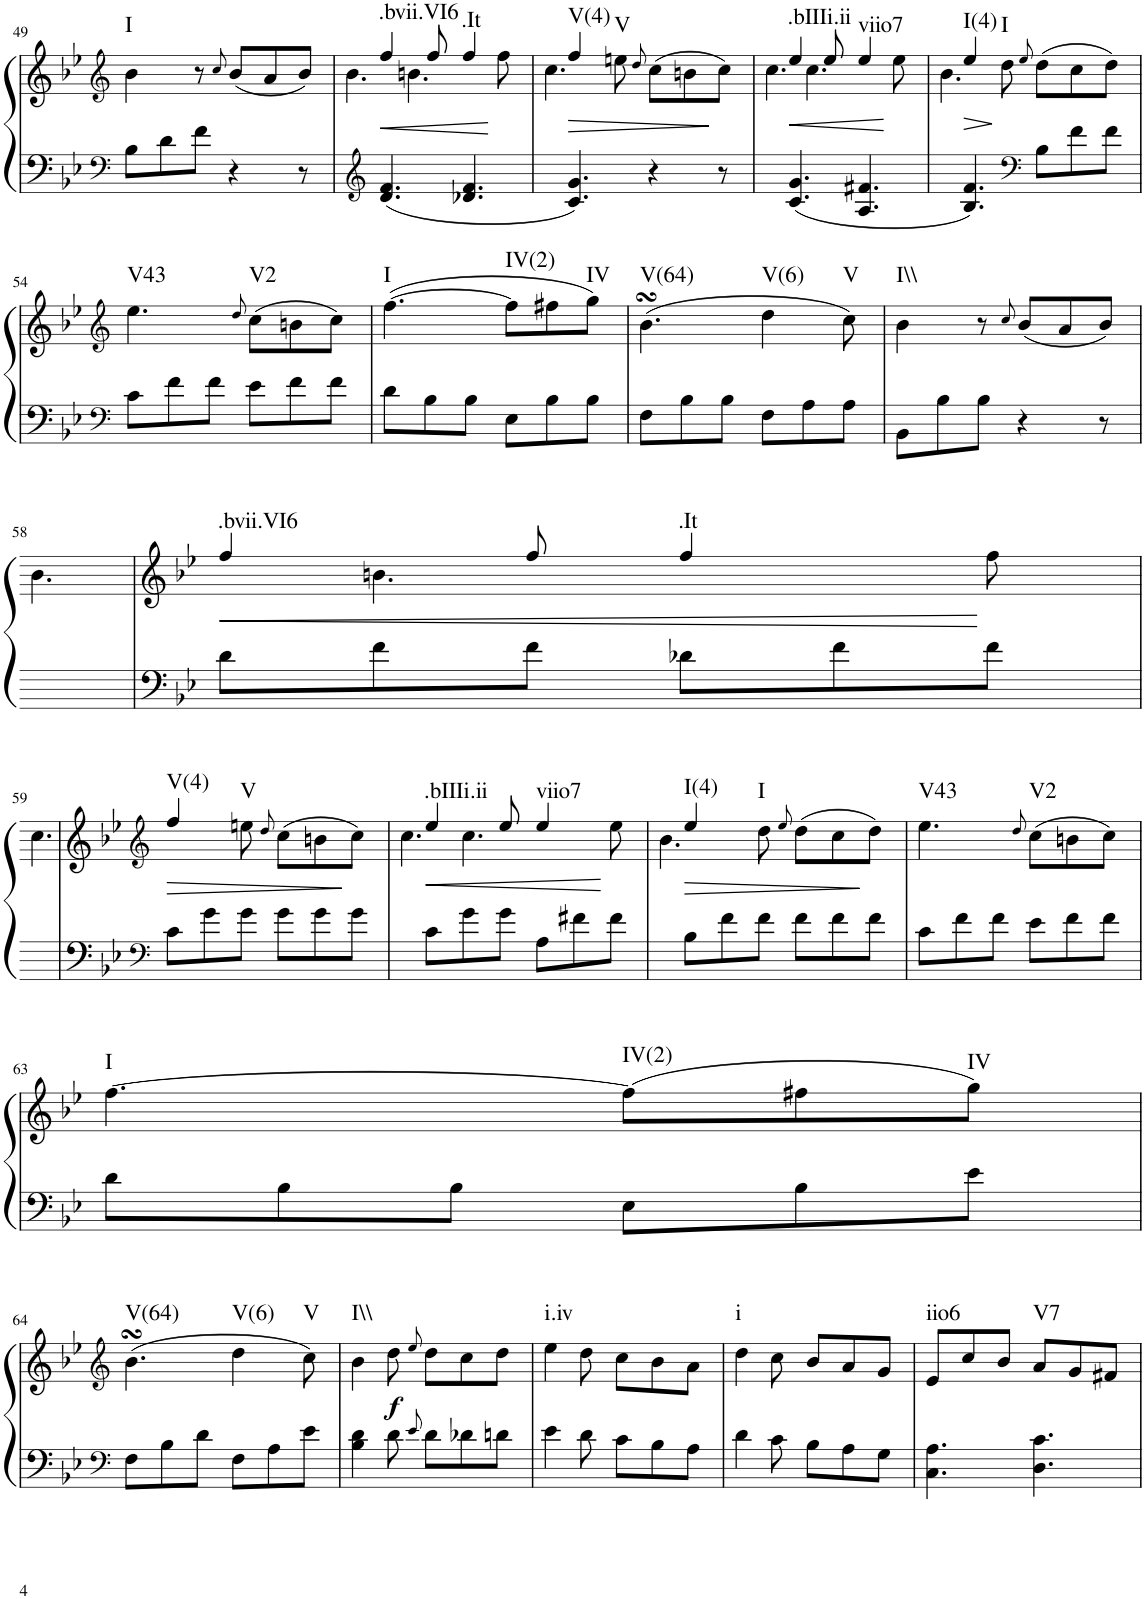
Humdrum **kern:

**kern	**kern	**dynam	**harte
*part1	*part1	*part1	*part1
*staff2	*staff1	*staff1/2	*
*I"Klavier linke Hand	*	*	*
!!LO:PB:g=z
*clefF4	*clefG2	*	*
*k[b-e-]	*k[b-e-]	*	*
*M6/8	*M6/8	*	*
=49	=49	=49	=49
!	!	!	!LO:H:kt=I
8B-\L	4b-\	.	N
8d\	.	.	.
8f\J	8r	.	.
.	8qcc/	.	.
4r	(8b-/L	.	.
.	8a/	.	.
8r	8b-/J)	.	.
=50	=50	=50	=50
!	!	!LO:HP:b	!LO:H:kt=.bvii.VI6
*	*^	*	*
4ryy	4ff/	4.b-\	<	N
*clefG2	*	*	*	*
4.d/ 4.f/	8ff/	.	.	.
!	!	!	!	!LO:H:kt=.It
.	4ff/	4.bn\	.	N
[8d-X/ [8f/	8ff\	.	[	.
=51	=51	=51	=51	=51
!	!	!	!LO:HP:b	!LO:H:kt=V(4)
4d-/] 4f/]	4ff/	4.cc\	>	N
!	!	!	!	!LO:H:kt=V
4.c/ 4.g/	8een\	.	.	N
.	8qdd/	.	.	.
.	(8cc\L	4ryy	.	.
.	8bn\	.	.	.
8r	8cc\J)	4.ryy	]	.
8ryy	4ryy	.	.	.
8r	.	.	.	.
=52	=52	=52	=52	=52
!	!	!	!LO:HP:b	!LO:H:kt=.bIIIi.ii
8r	4ee-/	4.cc\	<	N
8ryy	.	.	.	.
4.c/ 4.g/	8ee-/	.	.	.
!	!	!	!	!LO:H:kt=viio7
.	4ee-/	4.cc\	.	N
[8A/ [8f#X/	8ee-\	.	[	.
=53	=53	=53	=53	=53
!	!	!	!LO:HP:b	!LO:H:kt=I(4)
4A/] 4f#/]	4ee-/	4.b-\	>	N
!	!	!	!	!LO:H:kt=I
4.B-/ 4.f/	8dd\	.	]	N
.	8qee-/	.	.	.
.	(8dd\L	4ryy	.	.
.	8cc\	.	.	.
*clefF4	*	*	*	*
8B-\L	8dd\J)	4.ryy	.	.
8f\	4ryy	.	.	.
8f\J	.	.	.	.
*	*v	*v	*	*
!!LO:LB:g=z
=54	=54	=54	=54
*clefF4	*clefG2	*	*
!	!	!	!LO:H:kt=V43
8c\L	4.ee-\	.	N
8f\	.	.	.
8f\J	.	.	.
.	8qdd/	.	.
!	!	!	!LO:H:kt=V2
8e-\L	(8cc\L	.	N
8f\	8bn\	.	.
8f\J	8cc\J)	.	.
=55	=55	=55	=55
!	!	!	!LO:H:kt=I
8d\L	([4.ff\	.	N
8B-\	.	.	.
8B-\J	.	.	.
!	!	!	!LO:H:kt=IV(2)
8E-\L	8ff\L]	.	N
8B-\	8ff#X\	.	.
!	!	!	!LO:H:kt=IV
8B-\J	8gg\J)	.	N
=56	=56	=56	=56
!	!	!	!LO:H:kt=V(64)
8F\L	(4.b-sSSs\	.	N
8B-\	.	.	.
8B-\J	.	.	.
!	!	!	!LO:H:kt=V(6)
8F\L	4dd\	.	N
8A\	.	.	.
!	!	!	!LO:H:kt=V
8A\J	8cc\)	.	N
=57	=57	=57	=57
!	!	!	!LO:H:kt=I\\
8BB-\L	4b-\	.	N
8B-\	.	.	.
8B-\J	8r	.	.
.	8qcc/	.	.
4r	(8b-/L	.	.
.	8a/	.	.
8r	8b-/J)	.	.
!!LO:LB:g=z
=58	=58	=58	=58
!	!	!LO:HP:b	!LO:H:kt=.bvii.VI6
*	*^	*	*
4ryy	4ff/	4.b-\	<	N
8d\L	8ff/	.	.	.
!	!	!	!	!LO:H:kt=.It
8f\	4ff/	4.bn\	.	N
8f\J	.	.	.	.
8d-X\L	8ff\	.	[	.
8f\	4ryy	4ryy	.	.
8f\J	.	.	.	.
!!LO:LB:g=z	!!
=59	=59	=59	=59	=59
*	*clefG2	*	*	*
!	!	!	!LO:HP:b	!LO:H:kt=V(4)
4ryy	4ff/	4.cc\	>	N
*clefF4	*	*	*	*
!	!	!	!	!LO:H:kt=V
8c\L	8een\	.	.	N
.	8qdd/	.	.	.
8g\	(8cc\L	4ryy	.	.
8g\J	8bn\	.	.	.
8g\L	8cc\J)	4.ryy	]	.
8g\	4ryy	.	.	.
8g\J	.	.	.	.
=60	=60	=60	=60	=60
!	!	!	!LO:HP:b	!LO:H:kt=.bIIIi.ii
4ryy	4ee-/	4.cc\	<	N
8c\L	8ee-/	.	.	.
!	!	!	!	!LO:H:kt=viio7
8g\	4ee-/	4.cc\	.	N
8g\J	.	.	.	.
8A\L	8ee-\	.	[	.
8f#X\	4ryy	4ryy	.	.
8f#\J	.	.	.	.
=61	=61	=61	=61	=61
!	!	!	!LO:HP:b	!LO:H:kt=I(4)
4ryy	4ee-/	4.b-\	>	N
!	!	!	!	!LO:H:kt=I
8B-\L	8dd\	.	.	N
.	8qee-/	.	.	.
8f\	(8dd\L	4ryy	.	.
8f\J	8cc\	.	.	.
8f\L	8dd\J)	4.ryy	]	.
8f\	4ryy	.	.	.
8f\J	.	.	.	.
*	*v	*v	*	*
=62	=62	=62	=62
!	!	!	!LO:H:kt=V43
8c\L	4.ee-\	.	N
8f\	.	.	.
8f\J	.	.	.
.	8qdd/	.	.
!	!	!	!LO:H:kt=V2
8e-\L	(8cc\L	.	N
8f\	8bn\	.	.
8f\J	8cc\J)	.	.
!!LO:LB:g=z
=63	=63	=63	=63
!	!	!	!LO:H:kt=I
8d\L	[4.ff\	.	N
8B-\	.	.	.
8B-\J	.	.	.
!	!	!	!LO:H:kt=IV(2)
8E-\L	(8ff\L]	.	N
8B-\	8ff#X\	.	.
!	!	!	!LO:H:kt=IV
8e-\J	8gg\J)	.	N
!!LO:LB:g=z
=64	=64	=64	=64
*clefF4	*clefG2	*	*
!	!	!	!LO:H:kt=V(64)
8F\L	(4.b-sSSs\	.	N
8B-\	.	.	.
8d\J	.	.	.
!	!	!	!LO:H:kt=V(6)
8F\L	4dd\	.	N
8A\	.	.	.
!	!	!	!LO:H:kt=V
8e-\J	8cc\)	.	N
=65	=65	=65	=65
!	!	!	!LO:H:kt=I\\
4B-\ 4d\	4b-\	.	N
!	!	!LO:DY:b	!
8d\	8dd\	f	.
8qe-/	8qee-/	.	.
8d\L	8dd\L	.	.
8d-X\	8cc\	.	.
8dn\J	8dd\J	.	.
=66	=66	=66	=66
!	!	!	!LO:H:kt=i.iv
4e-\	4ee-\	.	N
8d\	8dd\	.	.
8c\L	8cc\L	.	.
8B-\	8b-\	.	.
8A\J	8a\J	.	.
=67	=67	=67	=67
!	!	!	!LO:H:kt=i
4d\	4dd\	.	N
8c\	8cc\	.	.
8B-\L	8b-/L	.	.
8A\	8a/	.	.
8G\J	8g/J	.	.
=68	=68	=68	=68
!	!	!	!LO:H:kt=iio6
4.C\ 4.A\	8e-/L	.	N
.	8cc/	.	.
.	8b-/J	.	.
!	!	!	!LO:H:kt=V7
4.D\ 4.c\	8a/L	.	N
.	8g/	.	.
.	8f#X/J	.	.
=	=	=	=
*-	*-	*-	*-
